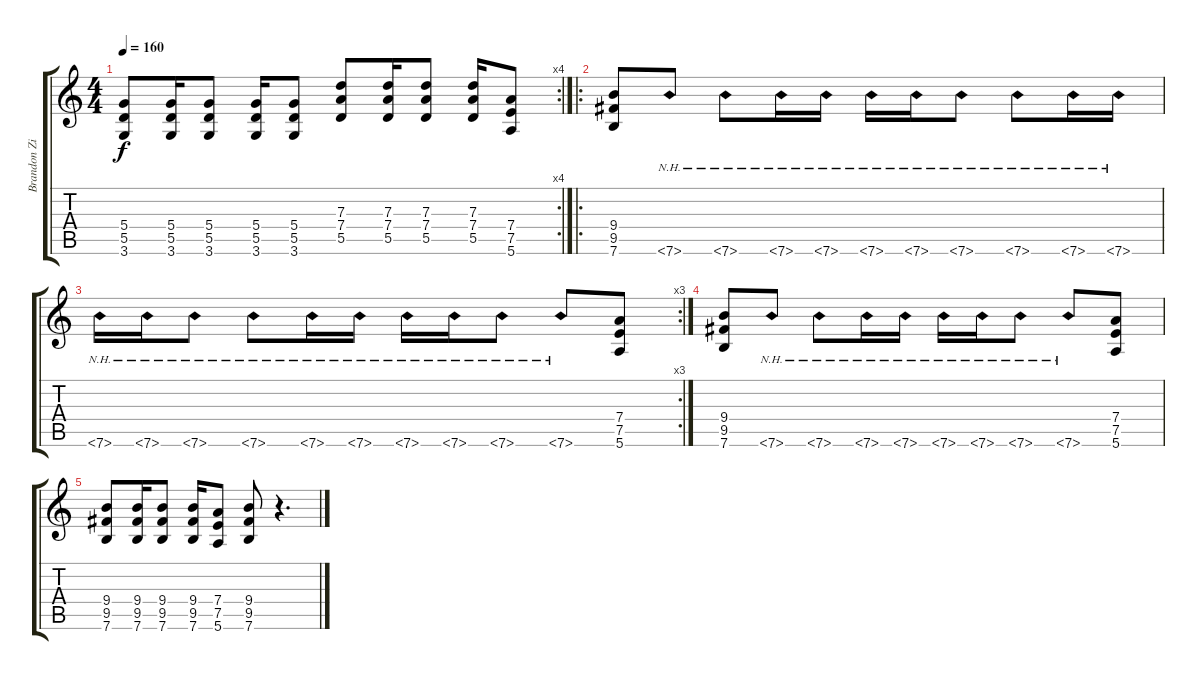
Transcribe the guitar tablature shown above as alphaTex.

\track ("Brandon Zinkil" "Brandon Zi") {instrument distortionguitar}
\staff {score tabs}
\tuning (E4 B3 G3 D3 A2 E2) {hide}
\rc 4
\ts (4 4)
\tempo 160
\clef g2
\ks c
(5.4 5.5 3.6).8{dy f} (5.4 5.5 3.6).16 (5.4 5.5 3.6).8 (5.4 5.5 3.6).16 (5.4 5.5 3.6).8 (7.3 7.4 5.5).8 (7.3 7.4 5.5).16 (7.3 7.4 5.5).8 (7.3 7.4 5.5).16 (7.4 7.5 5.6).8 |
\ro
(9.4 9.5 7.6).8 7.6{nh}.8 7.6{nh}.8 7.6{nh}.16 7.6{nh}.16 7.6{nh}.16 7.6{nh}.16 7.6{nh}.8 7.6{nh}.8 7.6{nh}.16 7.6{nh}.16 |
\rc 3
7.6{nh}.16 7.6{nh}.16 7.6{nh}.8 7.6{nh}.8 7.6{nh}.16 7.6{nh}.16 7.6{nh}.16 7.6{nh}.16 7.6{nh}.8 7.6{nh}.8 (7.4 7.5 5.6).8 |
(9.4 9.5 7.6).8 7.6{nh}.8 7.6{nh}.8 7.6{nh}.16 7.6{nh}.16 7.6{nh}.16 7.6{nh}.16 7.6{nh}.8 7.6{nh}.8 (7.4 7.5 5.6).8 |
(9.4 9.5 7.6).8 (9.4 9.5 7.6).16 (9.4 9.5 7.6).8 (9.4 9.5 7.6).16 (7.4 7.5 5.6).8 (9.4 9.5 7.6).8 r.4{d}
